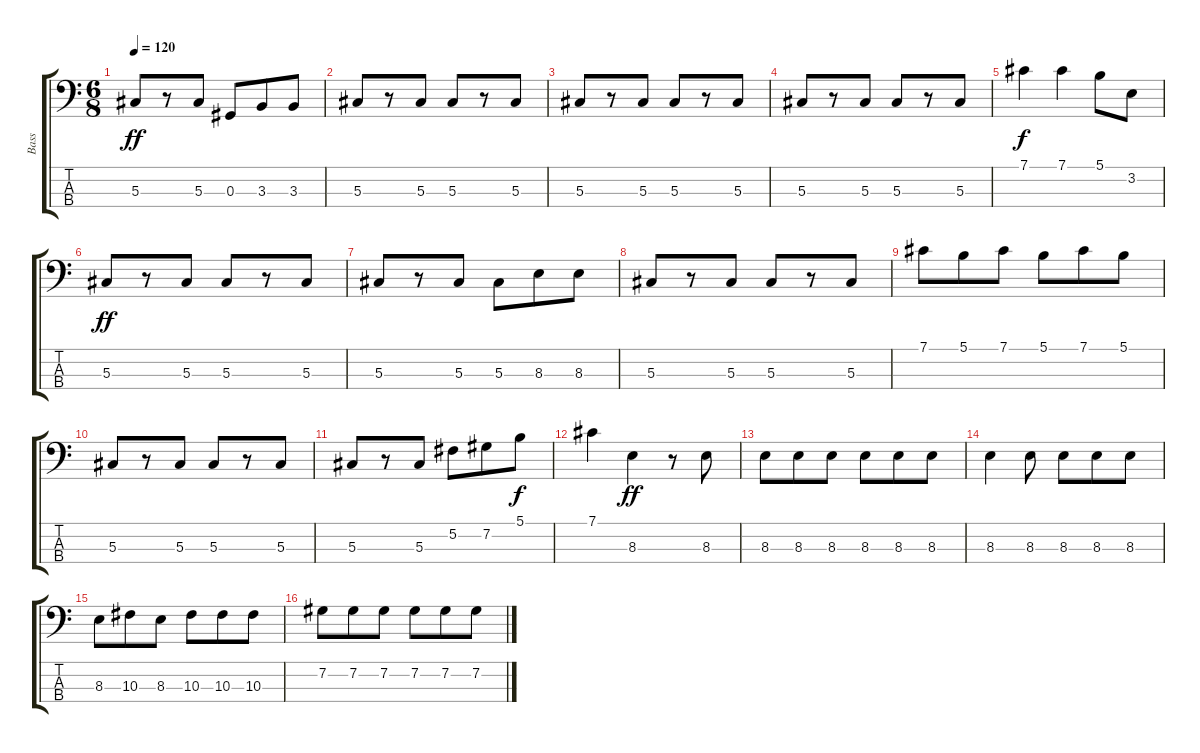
\track ("Bass" "Bass") {instrument electricbassfinger}
\staff {score tabs}
\tuning (Gb2 Db2 Ab1 Eb1) {hide}
\ts (6 8)
\tempo 120
\clef f4
\ks c
5.3.8{dy ff} r.8 5.3.8 0.3.8 3.3.8 3.3.8 |
5.3.8 r.8 5.3.8 5.3.8 r.8 5.3.8 |
5.3.8 r.8 5.3.8 5.3.8 r.8 5.3.8 |
5.3.8 r.8 5.3.8 5.3.8 r.8 5.3.8 |
7.1.4{dy f} 7.1.4 5.1.8 3.2.8 |
5.3.8{dy ff} r.8 5.3.8 5.3.8 r.8 5.3.8 |
5.3.8 r.8 5.3.8 5.3.8 8.3.8 8.3.8 |
5.3.8 r.8 5.3.8 5.3.8 r.8 5.3.8 |
7.1.8 5.1.8 7.1.8 5.1.8 7.1.8 5.1.8 |
5.3.8 r.8 5.3.8 5.3.8 r.8 5.3.8 |
5.3.8 r.8 5.3.8 5.2.8 7.2.8 5.1.8{dy f} |
7.1.4 8.3.4{dy ff} r.8 8.3.8 |
8.3.8 8.3.8 8.3.8 8.3.8 8.3.8 8.3.8 |
8.3.4 8.3.8 8.3.8 8.3.8 8.3.8 |
8.3.8 10.3.8 8.3.8 10.3.8 10.3.8 10.3.8 |
7.2.8 7.2.8 7.2.8 7.2.8 7.2.8 7.2.8
